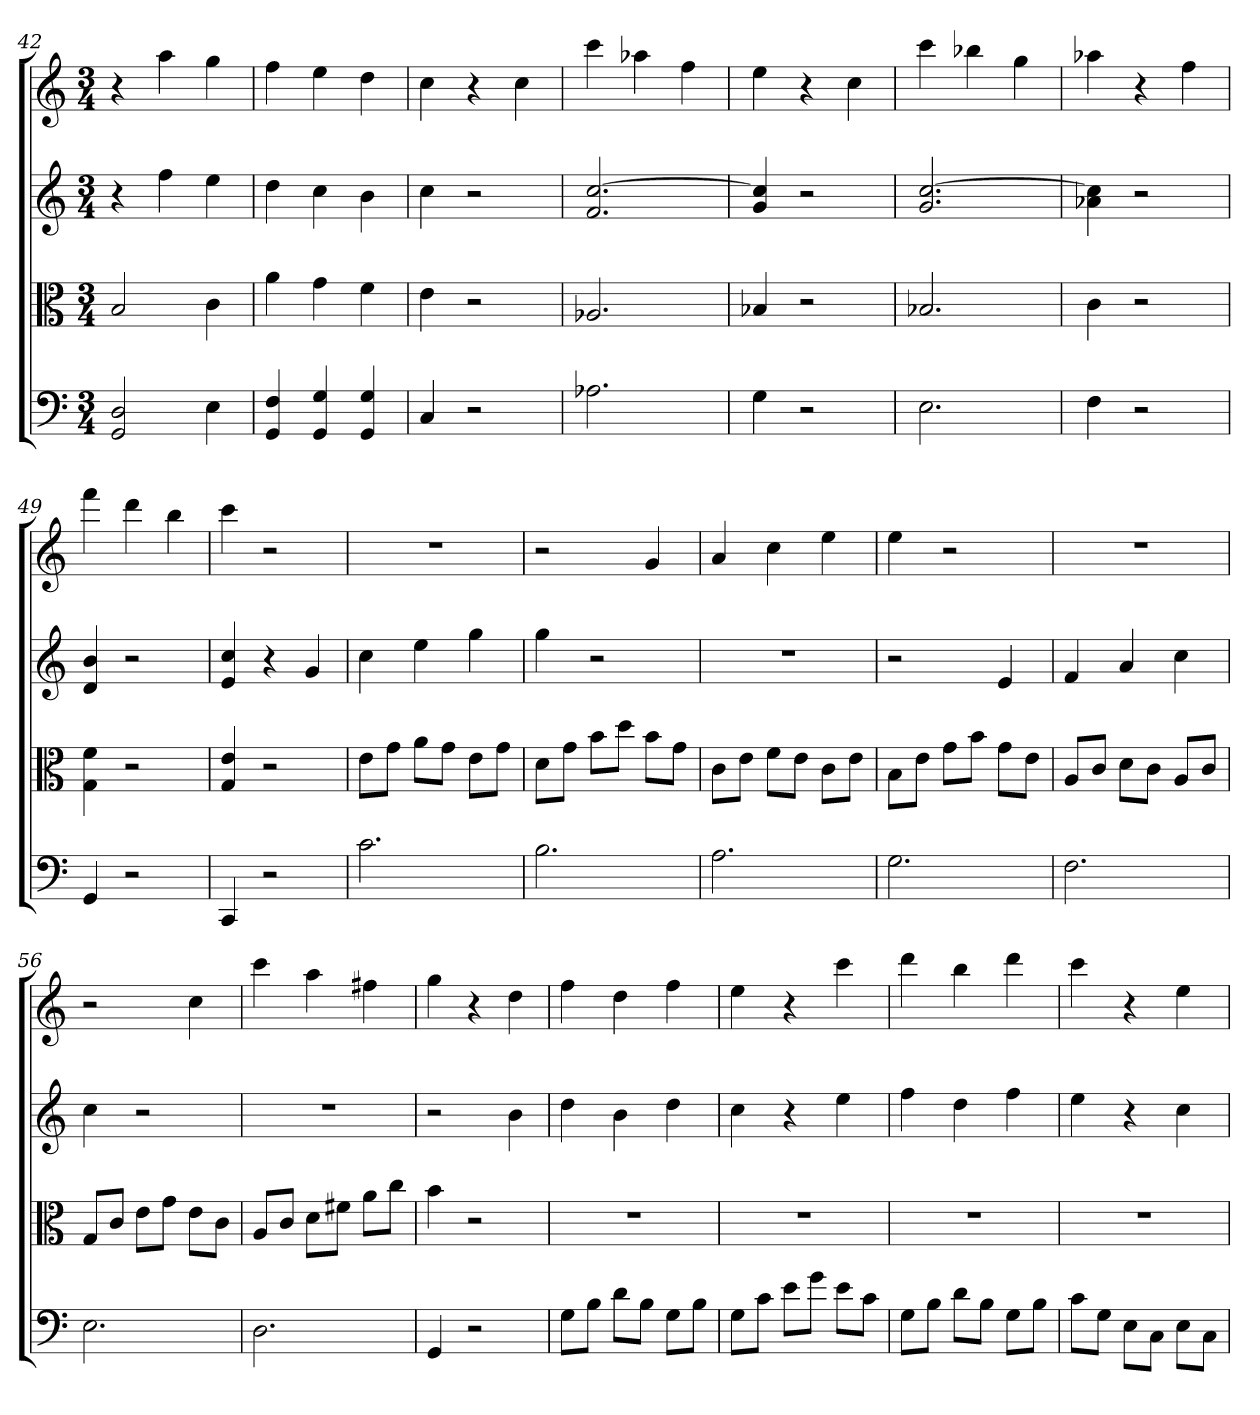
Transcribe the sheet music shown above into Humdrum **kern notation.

**kern	**kern	**kern	**kern
*part4	*part3	*part2	*part1
*staff4	*staff3	*staff2	*staff1
*clefF4	*clefC3	*	*
*k[]	*k[]	*k[]	*k[]
*C:	*C:	*C:	*C:
*M3/4	*M3/4	*M3/4	*M3/4
=42	=42	=42	=42
2GG 2D	2B	4r	4r
.	.	4ff	4aa
4E	4c	4ee	4gg
=43	=43	=43	=43
4GG 4F	4a	4dd	4ff
4GG 4G	4g	4cc	4ee
4GG 4G	4f	4b	4dd
=44	=44	=44	=44
4C	4e	4cc	4cc
2r	2r	2r	4r
.	.	.	4cc
=45	=45	=45	=45
2.A-X	2.A-X	2.f [2.cc	4ccc
.	.	.	4aa-X
.	.	.	4ff
=46	=46	=46	=46
4G	4B-X	4g 4cc]	4ee
2r	2r	2r	4r
.	.	.	4cc
=47	=47	=47	=47
2.E	2.B-X	2.g [2.cc	4ccc
.	.	.	4bb-X
.	.	.	4gg
=48	=48	=48	=48
4F	4c	4a-X 4cc]	4aa-X
2r	2r	2r	4r
.	.	.	4ff
=49	=49	=49	=49
4GG	4G 4f	4d 4b	4fff
2r	2r	2r	4ddd
.	.	.	4bb
=50	=50	=50	=50
4CC	4G 4e	4e 4cc	4ccc
2r	2r	4r	2r
.	.	4g	.
=51	=51	=51	=51
2.c	8e\L	4cc	2.r
.	8g\J	.	.
.	8a\L	4ee	.
.	8g\J	.	.
.	8e\L	4gg	.
.	8g\J	.	.
=52	=52	=52	=52
2.B	8d\L	4gg	2r
.	8g\J	.	.
.	8b\L	2r	.
.	8dd\J	.	.
.	8b\L	.	4g
.	8g\J	.	.
=53	=53	=53	=53
2.A	8c\L	2.r	4a
.	8e\J	.	.
.	8f\L	.	4cc
.	8e\J	.	.
.	8c\L	.	4ee
.	8e\J	.	.
=54	=54	=54	=54
2.G	8B\L	2r	4ee
.	8e\J	.	.
.	8g\L	.	2r
.	8b\J	.	.
.	8g\L	4e	.
.	8e\J	.	.
=55	=55	=55	=55
2.F	8A/L	4f	2.r
.	8c/J	.	.
.	8d\L	4a	.
.	8c\J	.	.
.	8A/L	4cc	.
.	8c/J	.	.
=56	=56	=56	=56
2.E	8G/L	4cc	2r
.	8c/J	.	.
.	8e\L	2r	.
.	8g\J	.	.
.	8e\L	.	4cc
.	8c\J	.	.
=57	=57	=57	=57
2.D	8A/L	2.r	4ccc
.	8c/J	.	.
.	8d\L	.	4aa
.	8f#X\J	.	.
.	8a\L	.	4ff#X
.	8cc\J	.	.
=58	=58	=58	=58
4GG	4b	2r	4gg
2r	2r	.	4r
.	.	4b	4dd
=59	=59	=59	=59
8G\L	2.r	4dd	4ff
8B\J	.	.	.
8d\L	.	4b	4dd
8B\J	.	.	.
8G\L	.	4dd	4ff
8B\J	.	.	.
=60	=60	=60	=60
8G\L	2.r	4cc	4ee
8c\J	.	.	.
8e\L	.	4r	4r
8g\J	.	.	.
8e\L	.	4ee	4ccc
8c\J	.	.	.
=61	=61	=61	=61
8G\L	2.r	4ff	4ddd
8B\J	.	.	.
8d\L	.	4dd	4bb
8B\J	.	.	.
8G\L	.	4ff	4ddd
8B\J	.	.	.
=62	=62	=62	=62
8c\L	2.r	4ee	4ccc
8G\J	.	.	.
8E\L	.	4r	4r
8C\J	.	.	.
8E\L	.	4cc	4ee
8C\J	.	.	.
=	=	=	=
*-	*-	*-	*-
